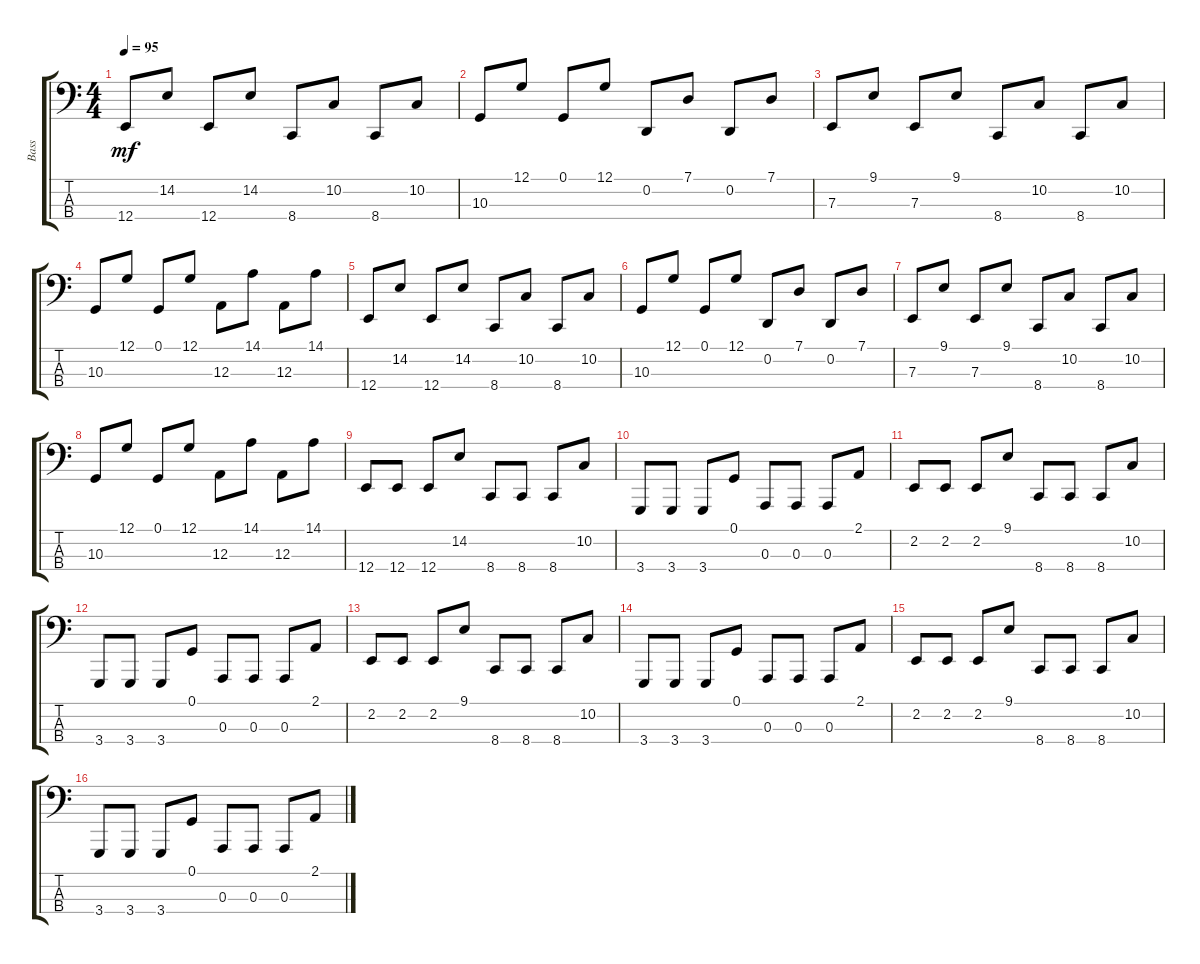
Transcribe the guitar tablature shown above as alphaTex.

\track ("Bass" "Bass") {instrument lead6voice}
\staff {score tabs}
\tuning (G2 D2 A1 E1) {hide}
\ts (4 4)
\tempo 95
\clef f4
\ks c
12.4.8{dy mf} 14.2.8 12.4.8 14.2.8 8.4.8 10.2.8 8.4.8 10.2.8 |
10.3.8 12.1.8 0.1.8 12.1.8 0.2.8 7.1.8 0.2.8 7.1.8 |
7.3.8 9.1.8 7.3.8 9.1.8 8.4.8 10.2.8 8.4.8 10.2.8 |
10.3.8 12.1.8 0.1.8 12.1.8 12.3.8 14.1.8 12.3.8 14.1.8 |
12.4.8 14.2.8 12.4.8 14.2.8 8.4.8 10.2.8 8.4.8 10.2.8 |
10.3.8 12.1.8 0.1.8 12.1.8 0.2.8 7.1.8 0.2.8 7.1.8 |
7.3.8 9.1.8 7.3.8 9.1.8 8.4.8 10.2.8 8.4.8 10.2.8 |
10.3.8 12.1.8 0.1.8 12.1.8 12.3.8 14.1.8 12.3.8 14.1.8 |
12.4.8 12.4.8 12.4.8 14.2.8 8.4.8 8.4.8 8.4.8 10.2.8 |
3.4.8 3.4.8 3.4.8 0.1.8 0.3.8 0.3.8 0.3.8 2.1.8 |
2.2.8 2.2.8 2.2.8 9.1.8 8.4.8 8.4.8 8.4.8 10.2.8 |
3.4.8 3.4.8 3.4.8 0.1.8 0.3.8 0.3.8 0.3.8 2.1.8 |
2.2.8 2.2.8 2.2.8 9.1.8 8.4.8 8.4.8 8.4.8 10.2.8 |
3.4.8 3.4.8 3.4.8 0.1.8 0.3.8 0.3.8 0.3.8 2.1.8 |
2.2.8 2.2.8 2.2.8 9.1.8 8.4.8 8.4.8 8.4.8 10.2.8 |
3.4.8 3.4.8 3.4.8 0.1.8 0.3.8 0.3.8 0.3.8 2.1.8
